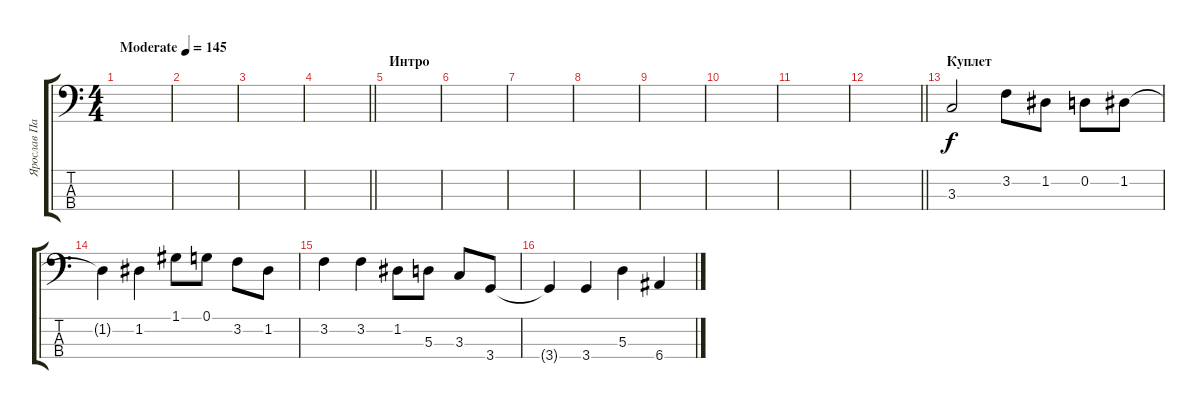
\track ("Ярослав Пастухов" "Ярослав Па") {instrument electricbassfinger}
\staff {score tabs}
\tuning (G2 D2 A1 E1) {hide}
\ts (4 4)
\tempo (145 "Moderate")
\clef f4
\ks c
|
|
|
\barLineRight lightlight
|
\section ("" "Интро")
|
|
|
|
|
|
|
\barLineRight lightlight
|
\section ("" "Куплет")
3.3.2 3.2.8 1.2.8 0.2.8 1.2.8 |
1.2{t}.4 1.2.4 1.1.8 0.1.8 3.2.8 1.2.8 |
3.2.4 3.2.4 1.2.8 5.3.8 3.3.8 3.4.8 |
3.4{t}.4 3.4.4 5.3.4 6.4.4
